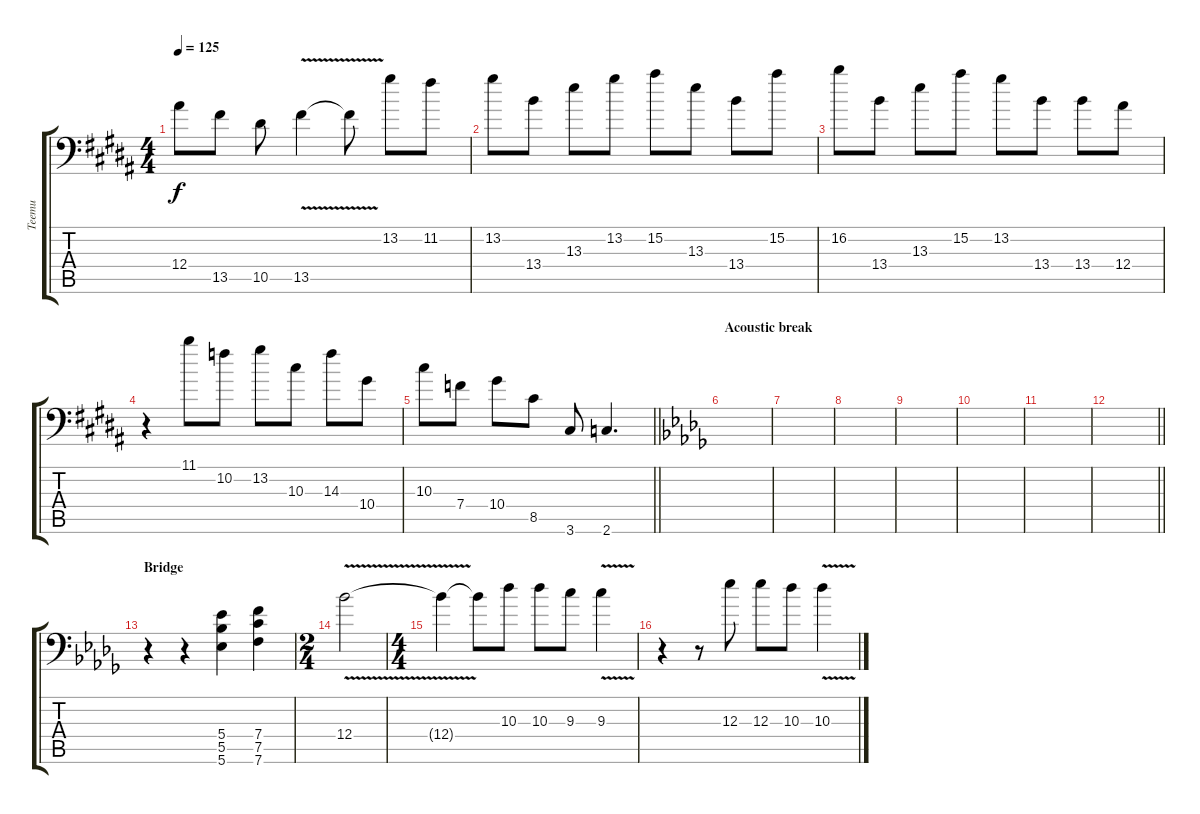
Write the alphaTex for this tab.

\track ("Teemu" "Teemu") {instrument distortionguitar}
\staff {score tabs}
\tuning (C4 G3 Eb3 Bb2 F2 Bb1) {hide}
\ts (4 4)
\tempo 125
\clef f4
\ks b
12.4.8{dy f} 13.5.8 10.5.8 13.5{v}.4 13.5{t}.8 13.2.8 11.2.8 |
13.2.8 13.4.8 13.3.8 13.2.8 15.2.8 13.3.8 13.4.8 15.2.8 |
16.2.8 13.4.8 13.3.8 15.2.8 13.2.8 13.4.8 13.4.8 12.4.8 |
r.4 11.1.8 10.2.8 13.2.8 10.3.8 14.3.8 10.4.8 |
\barLineRight lightlight
10.3.8 7.4.8 10.4.8 8.5.8 3.6.8 2.6.4{d} |
\section ("" "Acoustic break")
\ks bbminor
|
|
|
|
|
|
\barLineRight lightlight
|
\section ("" "Bridge")
r.4 r.4 (5.4 5.5 5.6).4 (7.4 7.5 7.6).4 |
\ts (2 4)
12.4{v}.2 |
\ts (4 4)
12.4{t}.4 12.4{t}.8 10.3.8 10.3.8 9.3.8 9.3{v}.4 |
r.4 r.8 12.3.8 12.3.8 10.3.8 10.3{v}.4
